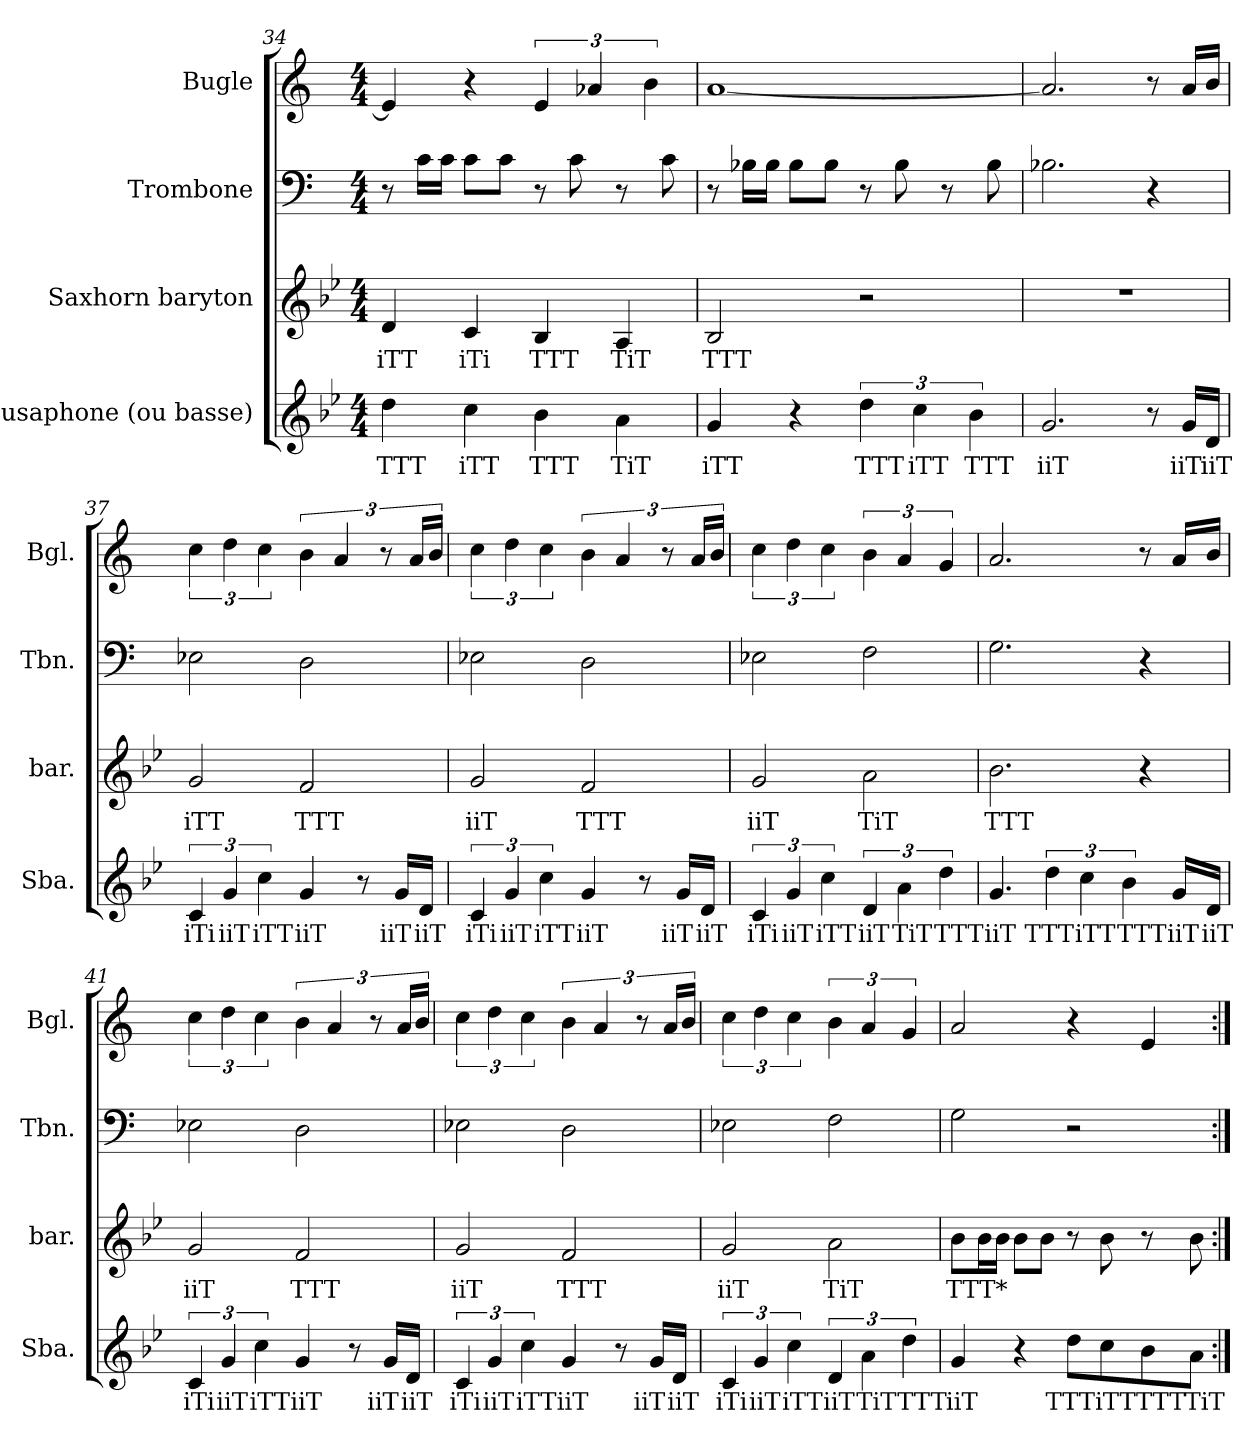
**kern	**text	**kern	**text	**kern	**kern
*part4	*part4	*part3	*part3	*part2	*part1
*staff4	*staff4	*staff3	*staff3	*staff2	*staff1
*I"Sousaphone (ou basse)	*	*I"Saxhorn baryton	*	*I"Trombone	*I"Bugle
*I'Sba.	*	*I'bar.	*	*I'Tbn.	*I'Bgl.
*clefG2	*	*clefG2	*	*clefF4	*clefG2
*ITrd15c26	*	*ITrd8c14	*	*	*ITrd1c2
*k[b-e-]	*	*k[b-e-]	*	*k[]	*k[b-e-]
*M4/4	*	*M4/4	*	*M4/4	*M4/4
=34	=34	=34	=34	=34	=34
!	!LO:LY:b	!	!LO:LY:b	!	!
4D\	TTT	4D/	iTT	8r	4d/]
.	.	.	.	16c\LL	.
.	.	.	.	16c\JJ	.
!	!LO:LY:b	!	!LO:LY:b	!	!
4C\	iTT	4C/	iTi	8c\L	4r
.	.	.	.	8c\J	.
!	!LO:LY:b	!	!LO:LY:b	!	!
4BB-\	TTT	4BB-/	TTT	8r	6d/
.	.	.	.	8c\	.
.	.	.	.	.	6g-X/
!	!LO:LY:b	!	!LO:LY:b	!	!
4AA\	TiT	4AA/	TiT	8r	.
.	.	.	.	.	6a\
.	.	.	.	8c\	.
=35	=35	=35	=35	=35	=35
!	!LO:LY:b	!	!LO:LY:b	!	!
4GG/	iTT	2BB-/	TTT	8r	[1g
.	.	.	.	16B-X\LL	.
.	.	.	.	16B-\JJ	.
4r	.	.	.	8B-\L	.
.	.	.	.	8B-\J	.
!	!LO:LY:b	!	!	!	!
6D\	TTT	2r	.	8r	.
.	.	.	.	8B-\	.
!	!LO:LY:b	!	!	!	!
6C\	iTT	.	.	.	.
.	.	.	.	8r	.
!	!LO:LY:b	!	!	!	!
6BB-\	TTT	.	.	.	.
.	.	.	.	8B-\	.
=36	=36	=36	=36	=36	=36
!	!LO:LY:b	!	!	!	!
2.GG/	iiT	1r	.	2.B-X\	2.g/]
8r	.	.	.	4r	8r
!	!LO:LY:b	!	!	!	!
16GG/LL	iiT	.	.	.	16g/LL
!	!LO:LY:b	!	!	!	!
16DD/JJ	iiT	.	.	.	16a/JJ
!!LO:LB:g=z
=37	=37	=37	=37	=37	=37
!	!LO:LY:b	!	!LO:LY:b	!	!
6CC/	iTi	2G/	iTT	2E-X\	6b-\
!	!LO:LY:b	!	!	!	!
6GG/	iiT	.	.	.	6cc\
!	!LO:LY:b	!	!	!	!
6C\	iTT	.	.	.	6b-\
!	!LO:LY:b	!	!LO:LY:b	!	!
4GG/	iiT	2F/	TTT	2D\	6a\
.	.	.	.	.	6g/
8r	.	.	.	.	.
.	.	.	.	.	12r
!	!LO:LY:b	!	!	!	!
16GG/LL	iiT	.	.	.	.
.	.	.	.	.	24g/LL
!	!LO:LY:b	!	!	!	!
16DD/JJ	iiT	.	.	.	.
.	.	.	.	.	24a/JJ
=38	=38	=38	=38	=38	=38
!	!LO:LY:b	!	!LO:LY:b	!	!
6CC/	iTi	2G/	iiT	2E-X\	6b-\
!	!LO:LY:b	!	!	!	!
6GG/	iiT	.	.	.	6cc\
!	!LO:LY:b	!	!	!	!
6C\	iTT	.	.	.	6b-\
!	!LO:LY:b	!	!LO:LY:b	!	!
4GG/	iiT	2F/	TTT	2D\	6a\
.	.	.	.	.	6g/
8r	.	.	.	.	.
.	.	.	.	.	12r
!	!LO:LY:b	!	!	!	!
16GG/LL	iiT	.	.	.	.
.	.	.	.	.	24g/LL
!	!LO:LY:b	!	!	!	!
16DD/JJ	iiT	.	.	.	.
.	.	.	.	.	24a/JJ
=39	=39	=39	=39	=39	=39
!	!LO:LY:b	!	!LO:LY:b	!	!
6CC/	iTi	2G/	iiT	2E-X\	6b-\
!	!LO:LY:b	!	!	!	!
6GG/	iiT	.	.	.	6cc\
!	!LO:LY:b	!	!	!	!
6C\	iTT	.	.	.	6b-\
!	!LO:LY:b	!	!LO:LY:b	!	!
6DD/	iiT	2A\	TiT	2F\	6a\
!	!LO:LY:b	!	!	!	!
6AA\	TiT	.	.	.	6g/
!	!LO:LY:b	!	!	!	!
6D\	TTT	.	.	.	6f/
!!LO:LB:g=z
=40	=40	=40	=40	=40	=40
!	!LO:LY:b	!	!LO:LY:b	!	!
4.GG/	iiT	2.B-\	TTT	2.G\	2.g/
!	!LO:LY:b	!	!	!	!
6D\	TTT	.	.	.	.
!	!LO:LY:b	!	!	!	!
6C\	iTT	.	.	.	.
!	!LO:LY:b	!	!	!	!
6BB-\	TTT	.	.	.	.
.	.	4r	.	4r	8r
!	!LO:LY:b	!	!	!	!
16GG/LL	iiT	.	.	.	16g/LL
!	!LO:LY:b	!	!	!	!
16DD/JJ	iiT	.	.	.	16a/JJ
=41	=41	=41	=41	=41	=41
!	!LO:LY:b	!	!LO:LY:b	!	!
6CC/	iTi	2G/	iiT	2E-X\	6b-\
!	!LO:LY:b	!	!	!	!
6GG/	iiT	.	.	.	6cc\
!	!LO:LY:b	!	!	!	!
6C\	iTT	.	.	.	6b-\
!	!LO:LY:b	!	!LO:LY:b	!	!
4GG/	iiT	2F/	TTT	2D\	6a\
.	.	.	.	.	6g/
8r	.	.	.	.	.
.	.	.	.	.	12r
!	!LO:LY:b	!	!	!	!
16GG/LL	iiT	.	.	.	.
.	.	.	.	.	24g/LL
!	!LO:LY:b	!	!	!	!
16DD/JJ	iiT	.	.	.	.
.	.	.	.	.	24a/JJ
=42	=42	=42	=42	=42	=42
!	!LO:LY:b	!	!LO:LY:b	!	!
6CC/	iTi	2G/	iiT	2E-X\	6b-\
!	!LO:LY:b	!	!	!	!
6GG/	iiT	.	.	.	6cc\
!	!LO:LY:b	!	!	!	!
6C\	iTT	.	.	.	6b-\
!	!LO:LY:b	!	!LO:LY:b	!	!
4GG/	iiT	2F/	TTT	2D\	6a\
.	.	.	.	.	6g/
8r	.	.	.	.	.
.	.	.	.	.	12r
!	!LO:LY:b	!	!	!	!
16GG/LL	iiT	.	.	.	.
.	.	.	.	.	24g/LL
!	!LO:LY:b	!	!	!	!
16DD/JJ	iiT	.	.	.	.
.	.	.	.	.	24a/JJ
!!LO:PB:g=z
=43	=43	=43	=43	=43	=43
!	!LO:LY:b	!	!LO:LY:b	!	!
6CC/	iTi	2G/	iiT	2E-X\	6b-\
!	!LO:LY:b	!	!	!	!
6GG/	iiT	.	.	.	6cc\
!	!LO:LY:b	!	!	!	!
6C\	iTT	.	.	.	6b-\
!	!LO:LY:b	!	!LO:LY:b	!	!
6DD/	iiT	2A\	TiT	2F\	6a\
!	!LO:LY:b	!	!	!	!
6AA\	TiT	.	.	.	6g/
!	!LO:LY:b	!	!	!	!
6D\	TTT	.	.	.	6f/
=44	=44	=44	=44	=44	=44
!	!LO:LY:b	!	!LO:LY:b	!	!
4GG/	iiT	8B-\L	TTT*	2G\	2g/
.	.	16B-\L	.	.	.
.	.	16B-\JJ	.	.	.
4r	.	8B-\L	.	.	.
.	.	8B-\J	.	.	.
!	!LO:LY:b	!	!	!	!
8D\L	TTT	8r	.	2r	4r
!	!LO:LY:b	!	!	!	!
8C\	iTT	8B-\	.	.	.
!	!LO:LY:b	!	!	!	!
8BB-\	TTT	8r	.	.	4d/
!	!LO:LY:b	!	!	!	!
8AA\J	TiT	8B-\	.	.	.
=:|!	=:|!	=:|!	=:|!	=:|!	=:|!
*-	*-	*-	*-	*-	*-
